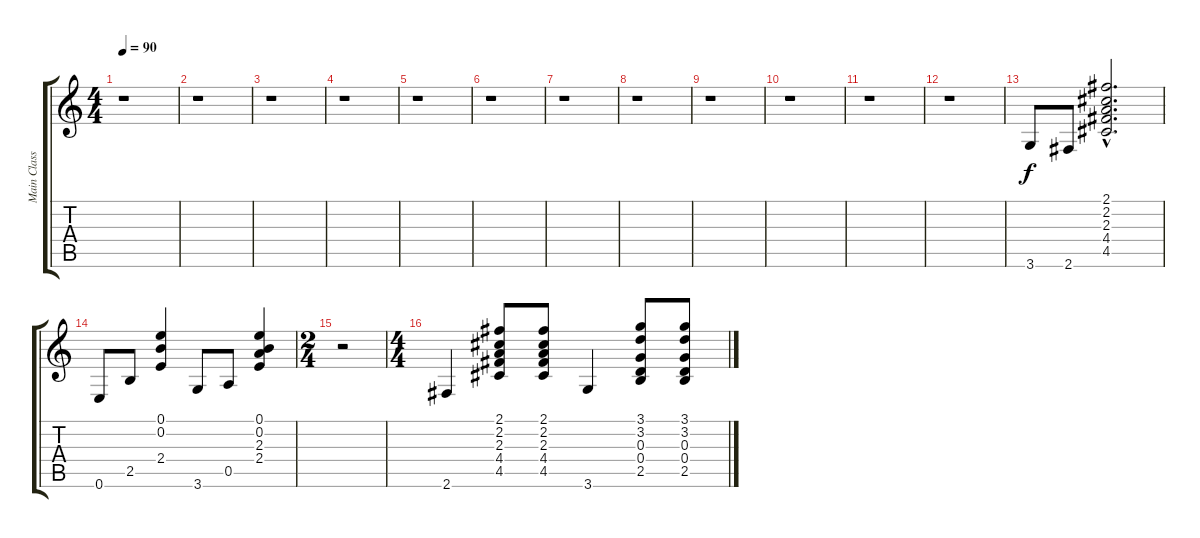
\track ("Main Classical Guitar" "Main Class") {instrument acousticguitarnylon}
\staff {score tabs}
\tuning (E4 B3 G3 D3 A2 E2) {hide}
\ts (4 4)
\tempo 90
\clef g2
\ks c
r.1{dy f} |
r.1 |
r.1 |
r.1 |
r.1 |
r.1 |
r.1 |
r.1 |
r.1 |
r.1 |
r.1 |
r.1 |
3.6.8 2.6.8 (2.1{hac} 2.2{hac} 2.3{hac} 4.4{hac} 4.5{hac}).2{d} |
0.6.8 2.5.8 (0.1 0.2 2.4).4 3.6.8 0.5.8 (0.1 0.2 2.3 2.4).4 |
\ts (2 4)
r.2 |
\ts (4 4)
2.6.4 (2.1 2.2 2.3 4.4 4.5).8 (2.1 2.2 2.3 4.4 4.5).8 3.6.4 (3.1 3.2 0.3 0.4 2.5).8 (3.1 3.2 0.3 0.4 2.5).8
